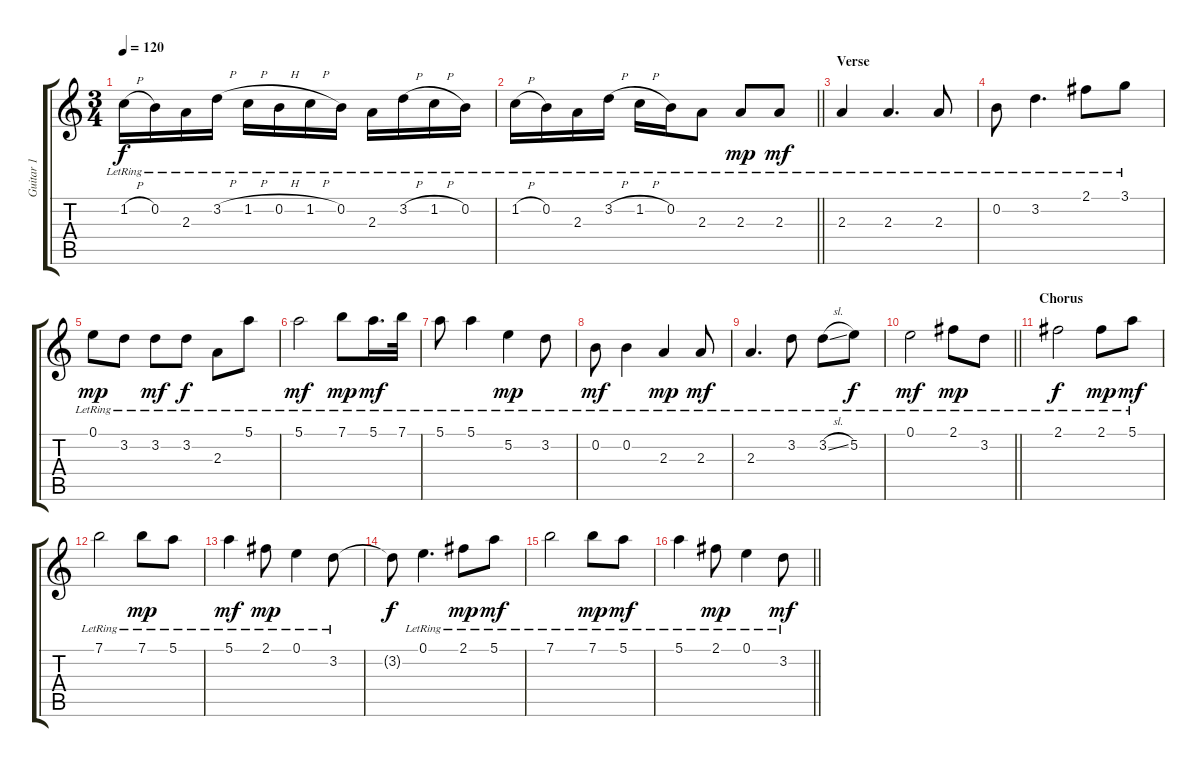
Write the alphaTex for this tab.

\track ("Guitar 1" "Guitar 1") {instrument acousticguitarsteel}
\staff {score tabs}
\tuning (E4 B3 G3 D3 A2 E2) {hide}
\ts (3 4)
\tempo 120
\clef g2
\ks c
1.2{h lr}.16{dy f} 0.2{lr}.16 2.3{lr}.16 3.2{h lr}.16 1.2{h lr}.16 0.2{h lr}.16 1.2{h lr}.16 0.2{lr}.16 2.3{lr}.16 3.2{h lr}.16 1.2{h lr}.16 0.2{lr}.16 |
\barLineRight lightlight
1.2{h lr}.16 0.2{lr}.16 2.3{lr}.16 3.2{h lr}.16 1.2{h lr}.16 0.2{lr}.16 2.3{lr}.8 2.3{lr}.8{dy mp} 2.3{lr}.8{dy mf} |
\section ("" "Verse")
2.3{lr}.4 2.3{lr}.4{d} 2.3{lr}.8 |
0.2{lr}.8 3.2{lr}.4{d} 2.1{lr}.8 3.1{lr}.8 |
0.1{lr}.8{dy mp} 3.2{lr}.8 3.2{lr}.8{dy mf} 3.2{lr}.8{dy f} 2.3{lr}.8 5.1{lr}.8 |
5.1{lr}.2{dy mf} 7.1{lr}.8{dy mp} 5.1{lr}.16{d dy mf} 7.1{lr}.32 |
5.1{lr}.8 5.1{lr}.4 5.2{lr}.4{dy mp} 3.2{lr}.8 |
0.2{lr}.8{dy mf} 0.2{lr}.4 2.3{lr}.4{dy mp} 2.3{lr}.8{dy mf} |
2.3{lr}.4{d} 3.2{lr}.8 3.2{sl lr}.8 5.2{lr}.8{dy f} |
\barLineRight lightlight
0.1{lr}.2{dy mf} 2.1{lr}.8{dy mp} 3.2{lr}.8 |
\section ("" "Chorus")
2.1{lr}.2{dy f} 2.1{lr}.8{dy mp} 5.1{lr}.8{dy mf} |
7.1{lr}.2 7.1{lr}.8{dy mp} 5.1{lr}.8 |
5.1{lr}.4{dy mf} 2.1{lr}.8{dy mp} 0.1{lr}.4 3.2{lr}.8 |
3.2{t}.8{dy f} 0.1{lr}.4{d} 2.1{lr}.8{dy mp} 5.1{lr}.8{dy mf} |
7.1{lr}.2 7.1{lr}.8{dy mp} 5.1{lr}.8{dy mf} |
\barLineRight lightlight
5.1{lr}.4 2.1{lr}.8{dy mp} 0.1{lr}.4 3.2{lr}.8{dy mf}
